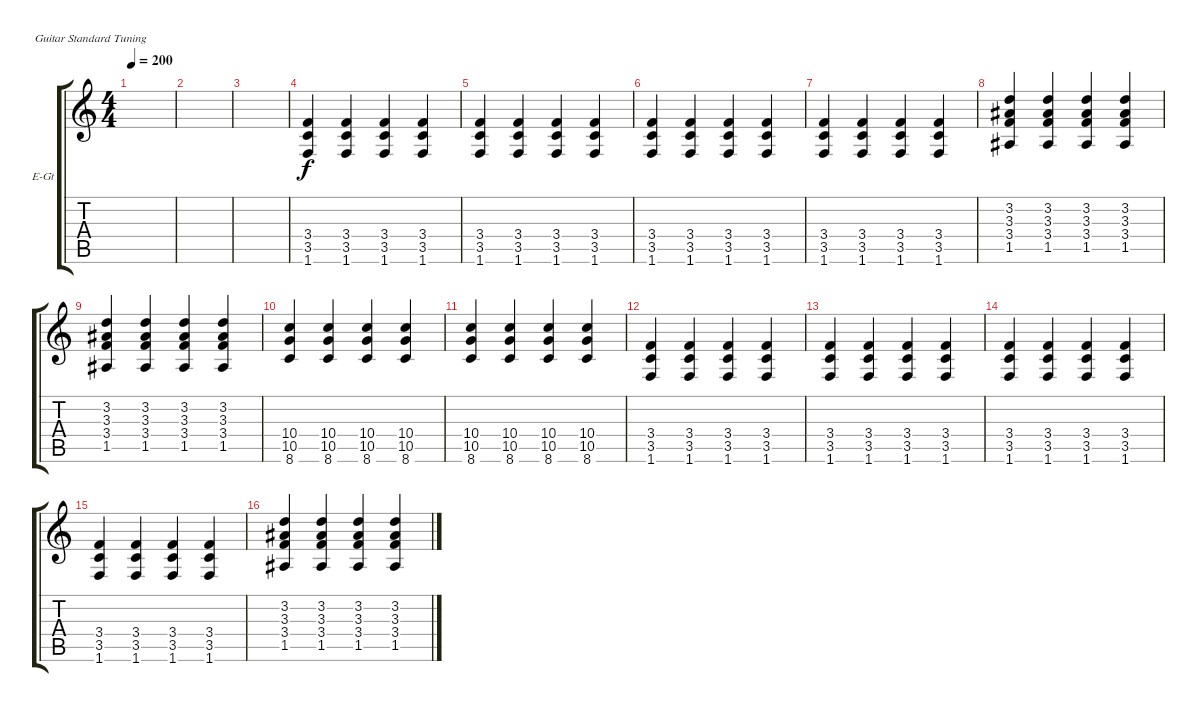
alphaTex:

\defaultSystemsLayout 4
\bracketExtendMode groupsimilarinstruments
\firstSystemTrackNameOrientation horizontal
\otherSystemsTrackNameOrientation horizontal
\track ("Electric Guitar" "E-Gt") {instrument overdrivenguitar}
\staff {score tabs}
\tuning (E4 B3 G3 D3 A2 E2)
\ts (4 4)
\tempo 200
\clef g2
\scale
0.333333
\ks c
|
\scale
0.333333 |
\scale
0.333333 |
\scale
0.333333 (1.6 3.5 3.4).4 (3.4 3.5 1.6).4 (3.4 3.5 1.6).4 (3.4 3.5 1.6).4 |
\scale
0.333333 (1.6 3.5 3.4).4 (3.4 3.5 1.6).4 (3.4 3.5 1.6).4 (3.4 3.5 1.6).4 |
\scale
0.333333 (1.6 3.5 3.4).4 (3.4 3.5 1.6).4 (3.4 3.5 1.6).4 (3.4 3.5 1.6).4 |
\scale
0.333333 (1.6 3.5 3.4).4 (3.4 3.5 1.6).4 (3.4 3.5 1.6).4 (3.4 3.5 1.6).4 |
\scale
0.333333 (3.2 3.3 3.4 1.5).4 (3.2 3.3 3.4 1.5).4 (3.2 3.3 3.4 1.5).4 (3.2 3.3 3.4 1.5).4 |
\scale
0.333333 (3.2 3.3 3.4 1.5).4 (3.2 3.3 3.4 1.5).4 (3.2 3.3 3.4 1.5).4 (3.2 3.3 3.4 1.5).4 |
\scale
0.333333 (8.6 10.5 10.4).4 (8.6 10.5 10.4).4 (8.6 10.5 10.4).4 (8.6 10.5 10.4).4 |
\scale
0.333333 (8.6 10.5 10.4).4 (8.6 10.5 10.4).4 (8.6 10.5 10.4).4 (8.6 10.5 10.4).4 |
\scale
0.333333 (1.6 3.5 3.4).4 (3.4 3.5 1.6).4 (3.4 3.5 1.6).4 (3.4 3.5 1.6).4 |
\scale
0.333333 (1.6 3.5 3.4).4 (3.4 3.5 1.6).4 (3.4 3.5 1.6).4 (3.4 3.5 1.6).4 |
\scale
0.333333 (1.6 3.5 3.4).4 (3.4 3.5 1.6).4 (3.4 3.5 1.6).4 (3.4 3.5 1.6).4 |
\scale
0.333333 (1.6 3.5 3.4).4 (3.4 3.5 1.6).4 (3.4 3.5 1.6).4 (3.4 3.5 1.6).4 |
\scale
0.333333 (3.2 3.3 3.4 1.5).4 (3.2 3.3 3.4 1.5).4 (3.2 3.3 3.4 1.5).4 (3.2 3.3 3.4 1.5).4
